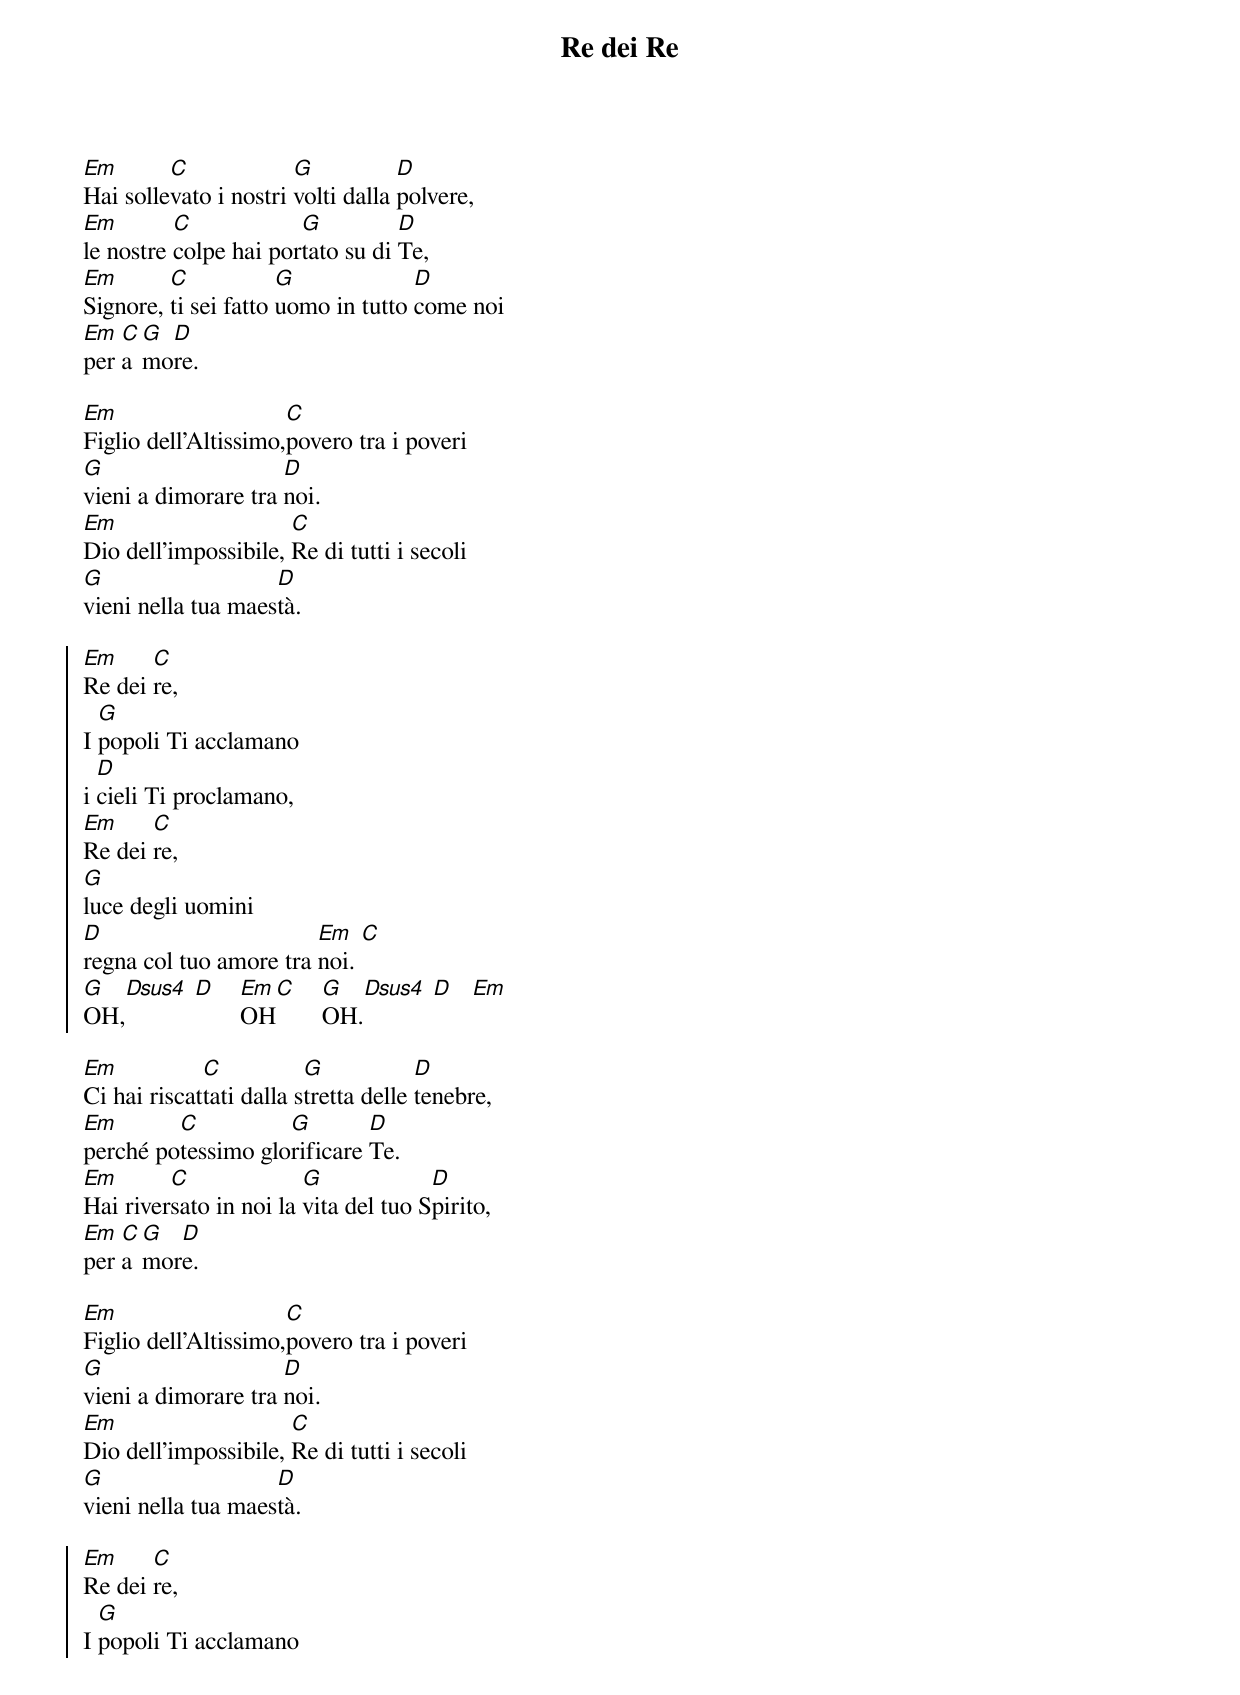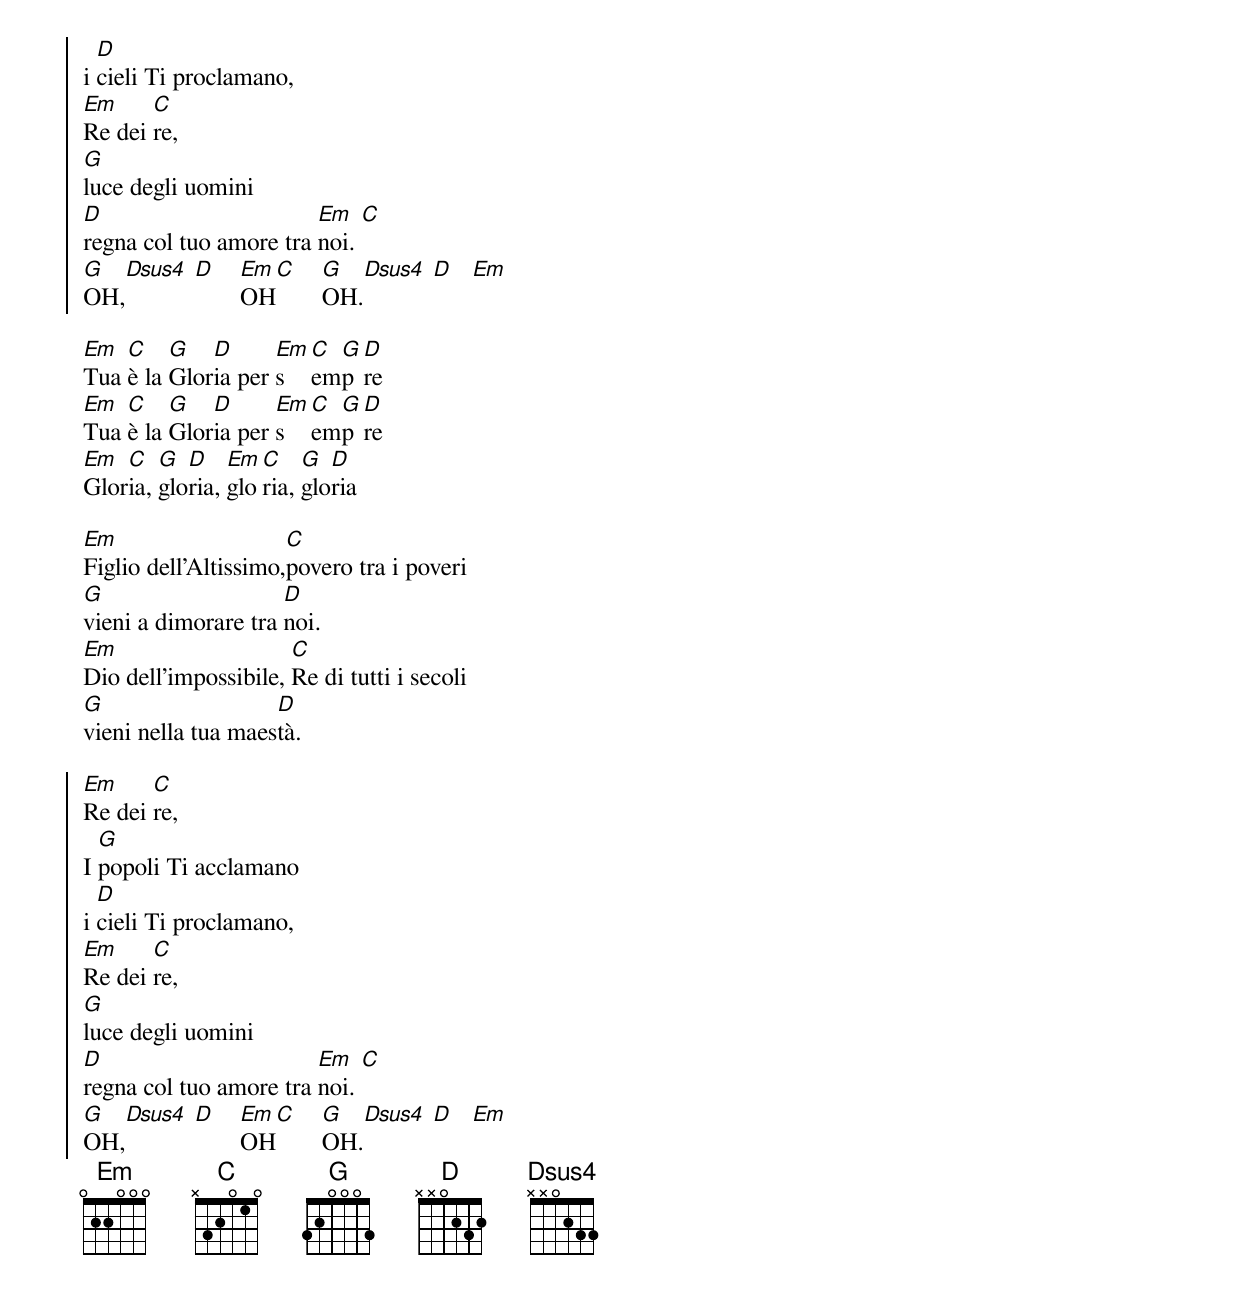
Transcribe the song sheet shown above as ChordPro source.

{title:Re dei Re}

[Em]Hai solle[C]vato i nostri [G]volti dalla [D]polvere,
[Em]le nostre [C]colpe hai por[G]tato su di [D]Te,
[Em]Signore, [C]ti sei fatto [G]uomo in tutto [D]come noi
[Em]per [C]a[G]mo[D]re.

[Em]Figlio dell’Altissimo,[C]povero tra i poveri
[G]vieni a dimorare tra [D]noi.
[Em]Dio dell’impossibile, [C]Re di tutti i secoli
[G]vieni nella tua maes[D]tà.

{soc}
[Em]Re dei [C]re,
I [G]popoli Ti acclamano
i [D]cieli Ti proclamano,
[Em]Re dei [C]re,
[G]luce degli uomini
[D]regna col tuo amore tra [Em]noi. [C]
[G]OH,[Dsus4] [D]    [Em]OH[C]    [G]OH.[Dsus4] [D]   [Em]
{eoc}

[Em]Ci hai riscat[C]tati dalla s[G]tretta delle [D]tenebre,
[Em]perché po[C]tessimo glo[G]rificare [D]Te.
[Em]Hai river[C]sato in noi la [G]vita del tuo S[D]pirito,
[Em]per [C]a[G]mor[D]e.

[Em]Figlio dell’Altissimo,[C]povero tra i poveri
[G]vieni a dimorare tra [D]noi.
[Em]Dio dell’impossibile, [C]Re di tutti i secoli
[G]vieni nella tua maes[D]tà.

{soc}
[Em]Re dei [C]re,
I [G]popoli Ti acclamano
i [D]cieli Ti proclamano,
[Em]Re dei [C]re,
[G]luce degli uomini
[D]regna col tuo amore tra [Em]noi. [C]
[G]OH,[Dsus4] [D]    [Em]OH[C]    [G]OH.[Dsus4] [D]   [Em]
{eoc}

[Em]Tua [C]è la [G]Glor[D]ia per [Em]s[C]em[G]p[D]re
[Em]Tua [C]è la [G]Glor[D]ia per [Em]s[C]em[G]p[D]re
[Em]Glor[C]ia, [G]glo[D]ria, [Em]glo[C]ria, [G]glo[D]ria

[Em]Figlio dell’Altissimo,[C]povero tra i poveri
[G]vieni a dimorare tra [D]noi.
[Em]Dio dell’impossibile, [C]Re di tutti i secoli
[G]vieni nella tua maes[D]tà.

{soc}
[Em]Re dei [C]re,
I [G]popoli Ti acclamano
i [D]cieli Ti proclamano,
[Em]Re dei [C]re,
[G]luce degli uomini
[D]regna col tuo amore tra [Em]noi. [C]
[G]OH,[Dsus4] [D]    [Em]OH[C]    [G]OH.[Dsus4] [D]   [Em]
{eoc}
